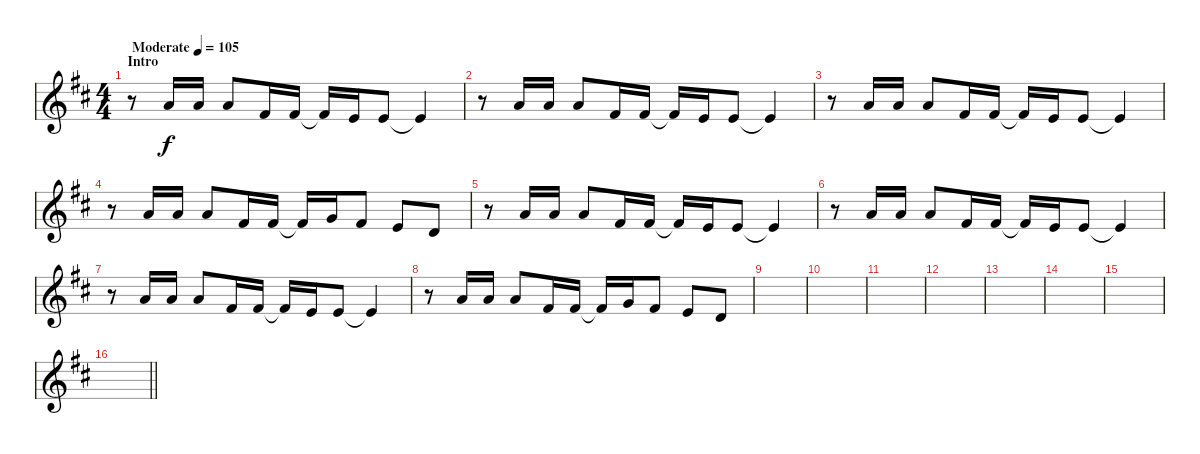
\track "" {instrument flute}
\staff {score}
\tuning (E4 B3 G3 D3 A2 E2) {hide}
\ts (4 4)
\section ("" "Intro")
\tempo (105 "Moderate")
\clef g2
\ks d
r.8{dy f instrument flute} 5.1.16 5.1.16 5.1.8 2.1.16 2.1.16 2.1{t}.16 0.1.16 0.1.8 0.1{t}.4 |
r.8 5.1.16 5.1.16 5.1.8 2.1.16 2.1.16 2.1{t}.16 0.1.16 0.1.8 0.1{t}.4 |
r.8 5.1.16 5.1.16 5.1.8 2.1.16 2.1.16 2.1{t}.16 0.1.16 0.1.8 0.1{t}.4 |
r.8 5.1.16 5.1.16 5.1.8 2.1.16 2.1.16 2.1{t}.16 3.1.16 7.2.8 0.1.8 3.2.8 |
r.8 5.1.16 5.1.16 5.1.8 2.1.16 2.1.16 2.1{t}.16 0.1.16 0.1.8 0.1{t}.4 |
r.8 5.1.16 5.1.16 5.1.8 2.1.16 2.1.16 2.1{t}.16 0.1.16 0.1.8 0.1{t}.4 |
r.8 5.1.16 5.1.16 5.1.8 2.1.16 2.1.16 2.1{t}.16 0.1.16 0.1.8 0.1{t}.4 |
r.8 5.1.16 5.1.16 5.1.8 2.1.16 2.1.16 2.1{t}.16 3.1.16 7.2.8 0.1.8 3.2.8 |
|
|
|
|
|
|
|
\barLineRight lightlight
